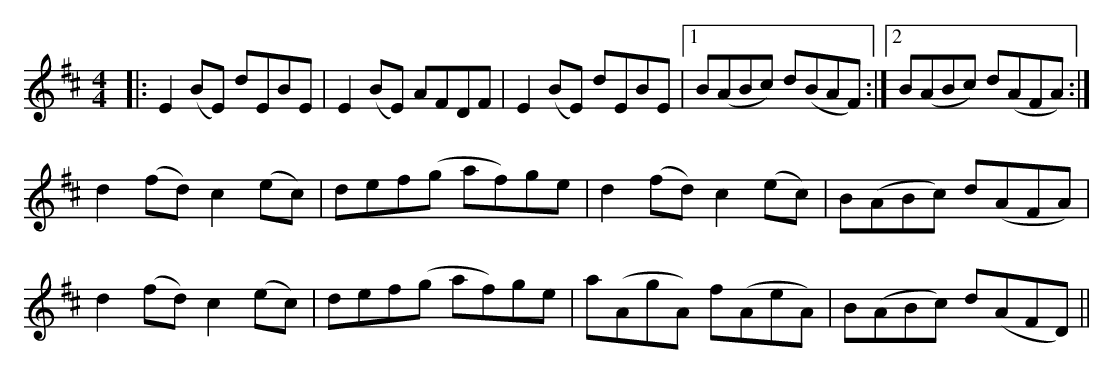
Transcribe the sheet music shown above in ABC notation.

X:1
M:4/4
K:Edor
|:E2 (BE) dEBE|E2 (BE) AFDF|E2 (BE) dEBE|1 B(ABc) d(BAF):|2 B(ABc) d(AFA):|
d2(fd) c2(ec)|def(g af)ge|d2(fd)c2(ec)|B(ABc) d(AFA)|
d2(fd) c2(ec)|def(g af)ge|a(AgA) f(AeA)|B(ABc) d(AFD)||
